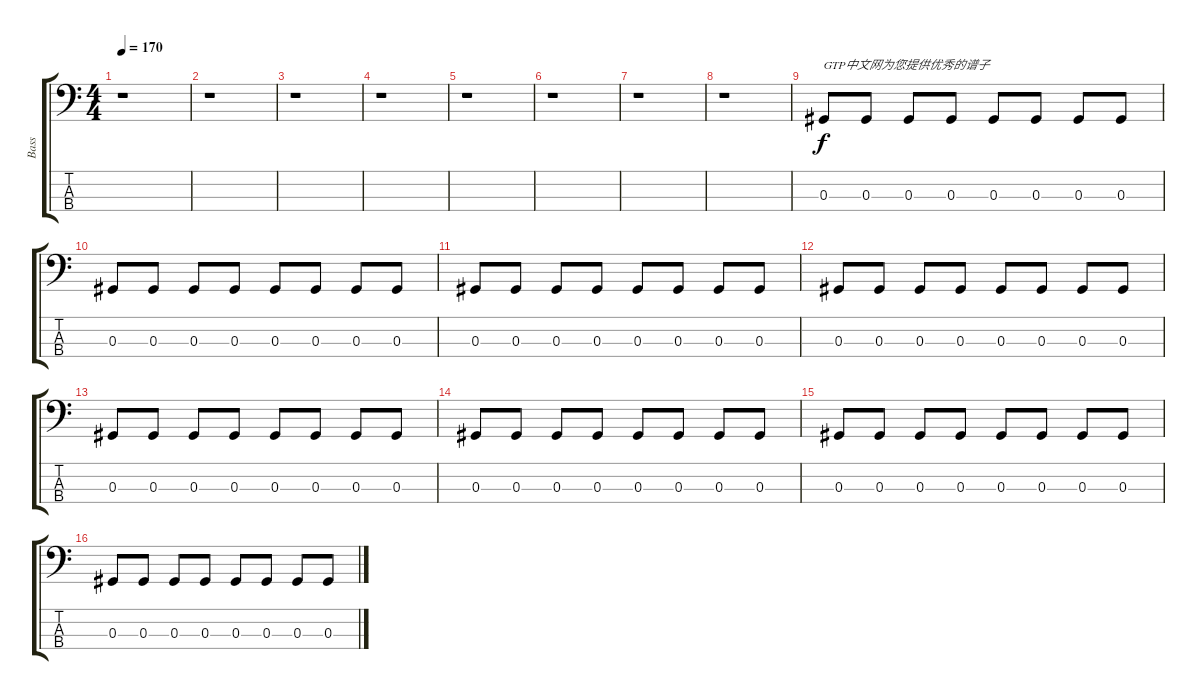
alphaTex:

\track ("Bass" "Bass") {instrument electricbassfinger}
\staff {score tabs}
\tuning (Gb2 Db2 Ab1 Eb1) {hide}
\ts (4 4)
\tempo 170
\clef f4
\ks c
r.1{dy f instrument electricbassfinger} |
r.1 |
r.1 |
r.1 |
r.1 |
r.1 |
r.1 |
r.1 |
0.3.8{txt "GTP中文网为您提供优秀的谱子"} 0.3.8 0.3.8 0.3.8 0.3.8 0.3.8 0.3.8 0.3.8 |
0.3.8 0.3.8 0.3.8 0.3.8 0.3.8 0.3.8 0.3.8 0.3.8 |
0.3.8 0.3.8 0.3.8 0.3.8 0.3.8 0.3.8 0.3.8 0.3.8 |
0.3.8 0.3.8 0.3.8 0.3.8 0.3.8 0.3.8 0.3.8 0.3.8 |
0.3.8 0.3.8 0.3.8 0.3.8 0.3.8 0.3.8 0.3.8 0.3.8 |
0.3.8 0.3.8 0.3.8 0.3.8 0.3.8 0.3.8 0.3.8 0.3.8 |
0.3.8 0.3.8 0.3.8 0.3.8 0.3.8 0.3.8 0.3.8 0.3.8 |
0.3.8 0.3.8 0.3.8 0.3.8 0.3.8 0.3.8 0.3.8 0.3.8
